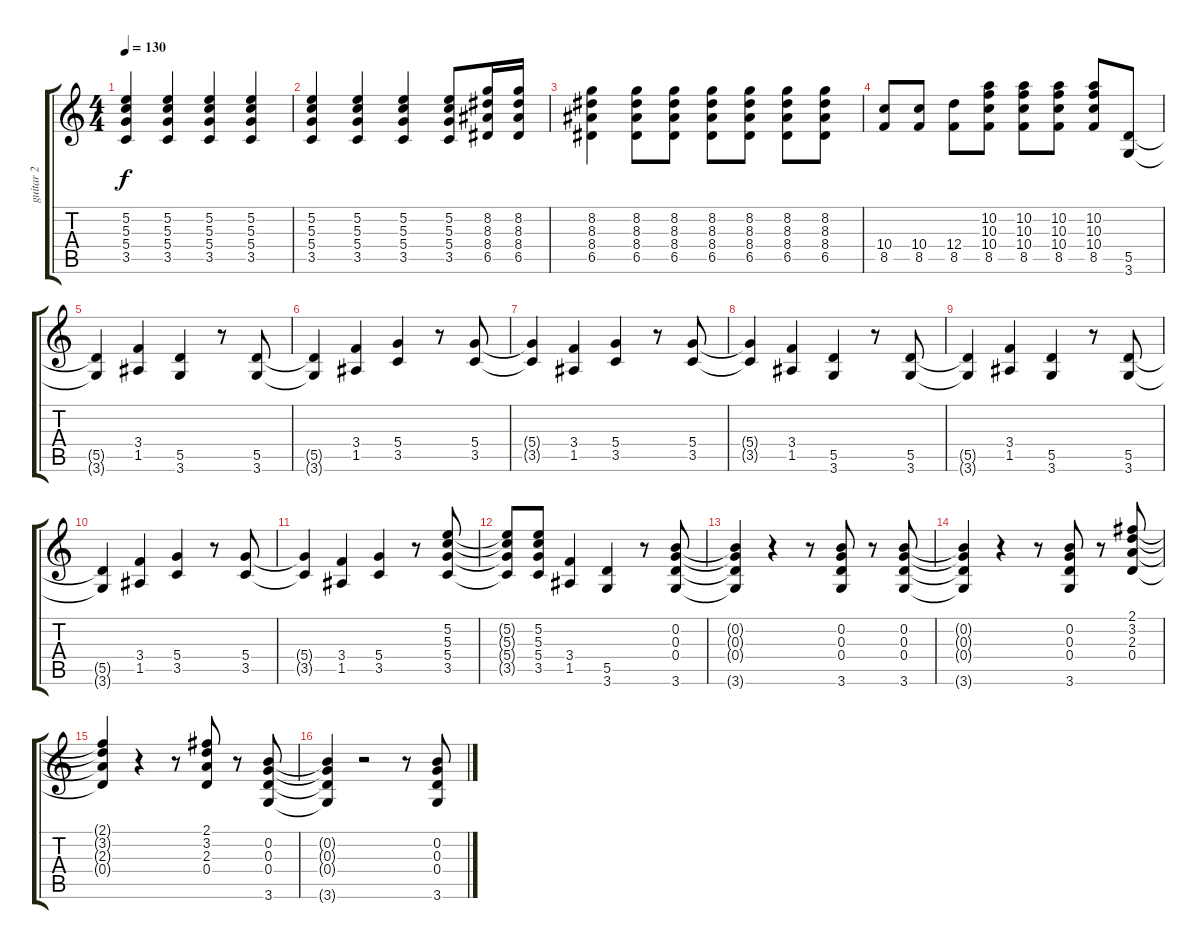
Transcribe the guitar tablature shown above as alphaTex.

\track ("guitar 2" "guitar 2") {instrument overdrivenguitar}
\staff {score tabs}
\tuning (E4 B3 G3 D3 A2 E2) {hide}
\ts (4 4)
\tempo 130
\clef g2
\ks c
(5.2 5.3 5.4 3.5).4{dy f} (5.2 5.3 5.4 3.5).4 (5.2 5.3 5.4 3.5).4 (5.2 5.3 5.4 3.5).4 |
(5.2 5.3 5.4 3.5).4 (5.2 5.3 5.4 3.5).4 (5.2 5.3 5.4 3.5).4 (5.2 5.3 5.4 3.5).8 (8.2 8.3 8.4 6.5).16 (8.2 8.3 8.4 6.5).16 |
(8.2 8.3 8.4 6.5).4 (8.2 8.3 8.4 6.5).8 (8.2 8.3 8.4 6.5).8 (8.2 8.3 8.4 6.5).8 (8.2 8.3 8.4 6.5).8 (8.2 8.3 8.4 6.5).8 (8.2 8.3 8.4 6.5).8 |
(10.4 8.5).8 (10.4 8.5).8 (12.4 8.5).8 (10.2 10.3 10.4 8.5).8 (10.2 10.3 10.4 8.5).8 (10.2 10.3 10.4 8.5).8 (10.2 10.3 10.4 8.5).8 (5.5 3.6).8 |
(5.5{t} 3.6{t}).4 (3.4 1.5).4 (5.5 3.6).4 r.8 (5.5 3.6).8 |
(5.5{t} 3.6{t}).4 (3.4 1.5).4 (5.4 3.5).4 r.8 (5.4 3.5).8 |
(5.4{t} 3.5{t}).4 (3.4 1.5).4 (5.4 3.5).4 r.8 (5.4 3.5).8 |
(5.4{t} 3.5{t}).4 (3.4 1.5).4 (5.5 3.6).4 r.8 (5.5 3.6).8 |
(5.5{t} 3.6{t}).4 (3.4 1.5).4 (5.5 3.6).4 r.8 (5.5 3.6).8 |
(5.5{t} 3.6{t}).4 (3.4 1.5).4 (5.4 3.5).4 r.8 (5.4 3.5).8 |
(5.4{t} 3.5{t}).4 (3.4 1.5).4 (5.4 3.5).4 r.8 (5.2 5.3 5.4 3.5).8 |
(5.2{t} 5.3{t} 5.4{t} 3.5{t}).8 (5.2 5.3 5.4 3.5).8 (3.4 1.5).4 (5.5 3.6).4 r.8 (0.2 0.3 0.4 3.6).8 |
(0.2{t} 0.3{t} 0.4{t} 3.6{t}).4 r.4 r.8 (0.2 0.3 0.4 3.6).8 r.8 (0.2 0.3 0.4 3.6).8 |
(0.2{t} 0.3{t} 0.4{t} 3.6{t}).4 r.4 r.8 (0.2 0.3 0.4 3.6).8 r.8 (2.1 3.2 2.3 0.4).8 |
(2.1{t} 3.2{t} 2.3{t} 0.4{t}).4 r.4 r.8 (2.1 3.2 2.3 0.4).8 r.8 (0.2 0.3 0.4 3.6).8 |
(0.2{t} 0.3{t} 0.4{t} 3.6{t}).4 r.2 r.8 (0.2 0.3 0.4 3.6).8
